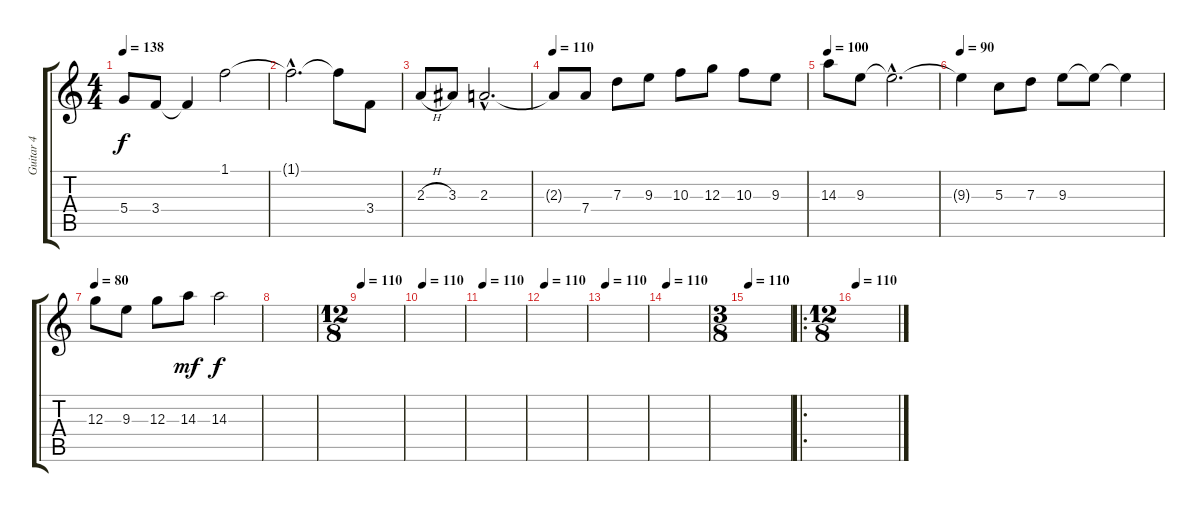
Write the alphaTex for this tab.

\track ("Guitar 4" "Guitar 4") {instrument acousticguitarsteel}
\staff {score tabs}
\tuning (E4 B3 G3 D3 A2 E2) {hide}
\ts (4 4)
\tempo 138
\clef g2
\ks c
5.4.8{dy f instrument electricguitarjazz} 3.4.8 3.4{t}.4 1.1.2 |
1.1{hac t}.2{d instrument electricguitarjazz} 1.1{t}.8 3.4.8 |
2.3{h}.8{instrument electricguitarjazz} 3.3.8 2.3{hac}.2{d} |
\tempo 110
2.3{t}.8{instrument electricguitarjazz} 7.4.8 7.3.8 9.3.8 10.3.8 12.3.8 10.3.8 9.3.8 |
\tempo 100
14.3.8{instrument electricguitarjazz} 9.3.8 9.3{hac t}.2{d} |
\tempo 90
9.3{t}.4{instrument electricguitarjazz} 5.3.8 7.3.8 9.3.8 9.3{t}.8 9.3{t}.4 |
\tempo 80
12.3.8{instrument electricguitarjazz} 9.3.8 12.3.8 14.3.8{dy mf} 14.3.2{dy f} |
|
\ts (12 8)
\tempo 110
|
\tempo 110
|
\tempo 110
|
\tempo 110
|
\tempo 110
|
\tempo 110
|
\ts (3 8)
\tempo 110
|
\ro
\ts (12 8)
\tempo 110
